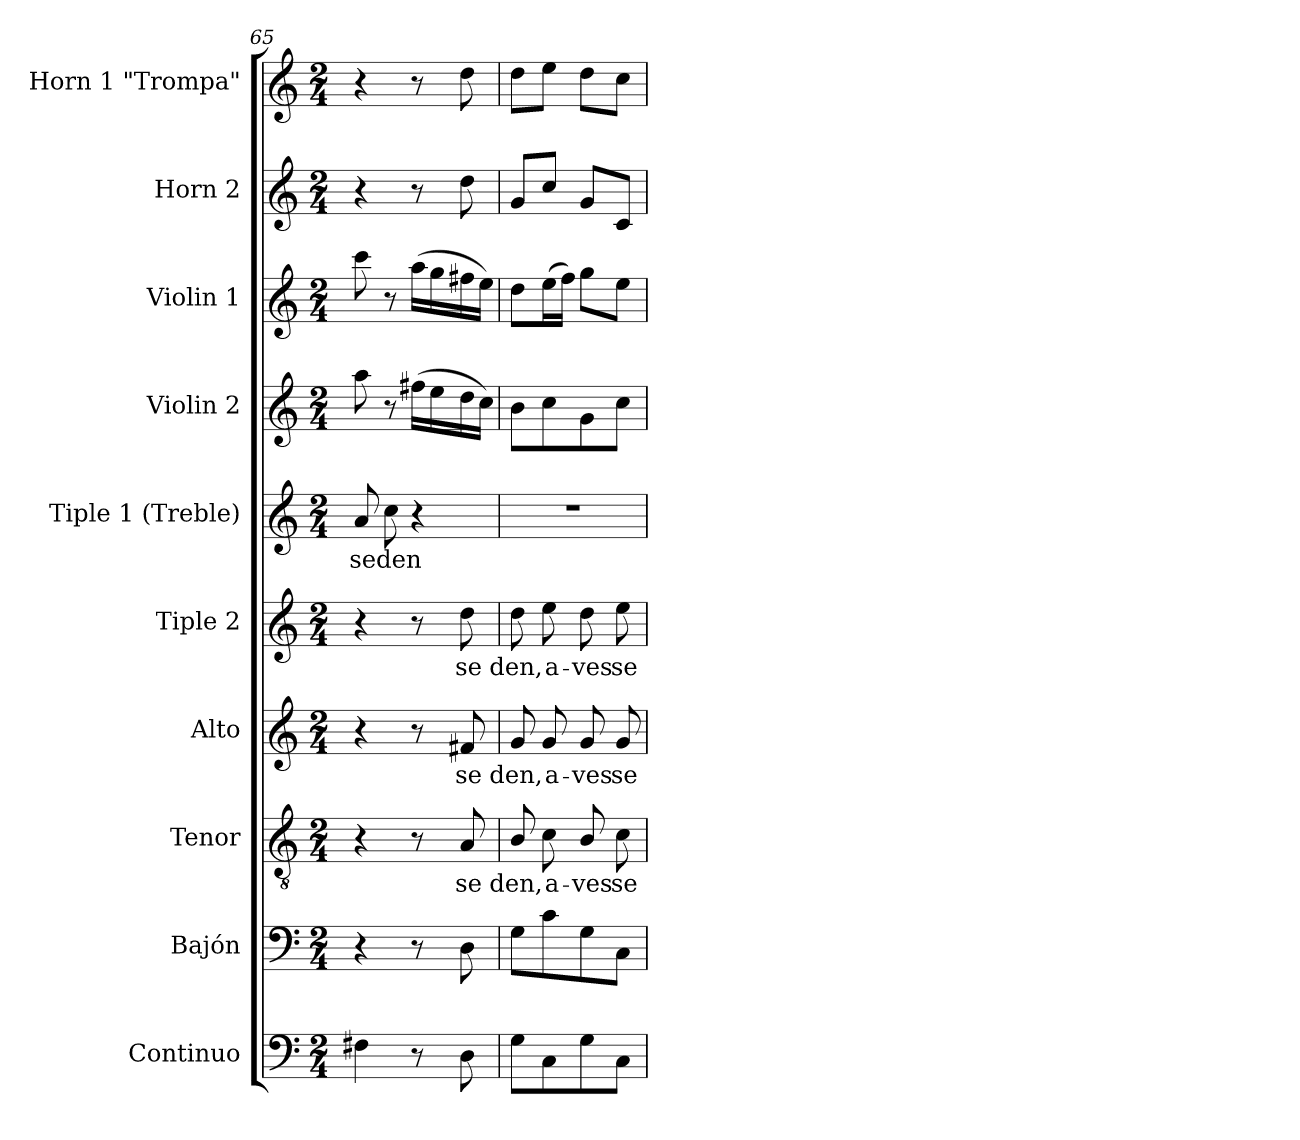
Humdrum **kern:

**kern	**kern	**kern	**text	**kern	**text	**kern	**text	**kern	**text	**kern	**kern	**kern	**kern
*part10	*part9	*part8	*part8	*part7	*part7	*part6	*part6	*part5	*part5	*part4	*part3	*part2	*part1
*staff10	*staff9	*staff8	*staff8	*staff7	*staff7	*staff6	*staff6	*staff5	*staff5	*staff4	*staff3	*staff2	*staff1
*I"Continuo	*I"Bajón	*I"Tenor	*	*I"Alto	*	*I"Tiple 2	*	*I"Tiple 1 (Treble)	*	*I"Violin 2	*I"Violin 1	*I"Horn 2	*I"Horn 1 "Trompa"
*I'Cont.	*	*I'T.	*	*I'A.	*	*	*	*	*	*I'Vln. 2	*I'Vln. 1	*I'Hn 1.	*I'Hn 1.
*clefF4	*clefF4	*clefGv2	*	*clefG2	*	*clefG2	*	*clefG2	*	*clefG2	*clefG2	*clefG2	*clefG2
*	*	*ITrd7c12	*	*	*	*	*	*	*	*	*	*ITrd7c12	*ITrd7c12
*k[]	*k[]	*k[]	*	*k[]	*	*k[]	*	*k[]	*	*k[]	*k[]	*k[]	*k[]
*C:	*C:	*C:	*	*C:	*	*C:	*	*C:	*	*C:	*C:	*C:	*C:
*M2/4	*M2/4	*M2/4	*	*M2/4	*	*M2/4	*	*M2/4	*	*M2/4	*M2/4	*M2/4	*M2/4
=65	=65	=65	=65	=65	=65	=65	=65	=65	=65	=65	=65	=65	=65
!	!	!	!	!	!	!	!	!	!LO:LY:b:color=#000000	!	!	!	!
4F#Xi\	4r	4r	.	4r	.	4r	.	8ai/	se	8aai\	8ccci\	4r	4r
!	!	!	!	!	!	!	!	!	!LO:LY:b:color=#000000	!	!	!	!
.	.	.	.	.	.	.	.	8cci\	den	8r	8r	.	.
8r	8r	8r	.	8r	.	8r	.	4r	.	(16ff#Xi\LL	(16aai\LL	8r	8r
.	.	.	.	.	.	.	.	.	.	16eei\	16ggi\	.	.
!	!	!	!LO:LY:b:color=#000000	!	!	!	!	!	!	!	!	!	!
!	!	!	!	!	!LO:LY:b:color=#000000	!	!	!	!	!	!	!	!
!	!	!	!	!	!	!	!LO:LY:b:color=#000000	!	!	!	!	!	!
8Di\	8Di\	8AAi/	se	8f#Xi/	se	8ddi\	se	.	.	16ddi\	16ff#Xi\	8di\	8di\
.	.	.	.	.	.	.	.	.	.	16cci\JJ)	16eei\JJ)	.	.
=66	=66	=66	=66	=66	=66	=66	=66	=66	=66	=66	=66	=66	=66
!	!	!	!LO:LY:b:color=#000000	!	!	!	!	!	!	!	!	!	!
!	!	!	!	!	!LO:LY:b:color=#000000	!	!	!	!	!	!	!	!
!	!	!	!	!	!	!	!LO:LY:b:color=#000000	!LO:N:vis=1	!	!	!	!	!
8Gi\L	8Gi\L	8BBi/	den,	8gi/	den,	8ddi\	den,	2r	.	8bi\L	8ddi\L	8Gi/L	8di\L
!	!	!	!LO:LY:b:color=#000000	!	!	!	!	!	!	!	!	!	!
!	!	!	!	!	!LO:LY:b:color=#000000	!	!	!	!	!	!	!	!
!	!	!	!	!	!	!	!LO:LY:b:color=#000000	!	!	!	!	!	!
8Ci\	8ci\	8Ci\	a-	8gi/	a-	8eei\	a-	.	.	8cci\	(16eei\L	8ci/J	8ei\J
.	.	.	.	.	.	.	.	.	.	.	16ffi\JJ)	.	.
!	!	!	!LO:LY:b:color=#000000	!	!	!	!	!	!	!	!	!	!
!	!	!	!	!	!LO:LY:b:color=#000000	!	!	!	!	!	!	!	!
!	!	!	!	!	!	!	!LO:LY:b:color=#000000	!	!	!	!	!	!
8Gi\	8Gi\	8BBi/	-ves	8gi/	-ves	8ddi\	-ves	.	.	8gi\	8ggi\L	8Gi/L	8di\L
!	!	!	!LO:LY:b:color=#000000	!	!	!	!	!	!	!	!	!	!
!	!	!	!	!	!LO:LY:b:color=#000000	!	!	!	!	!	!	!	!
!	!	!	!	!	!	!	!LO:LY:b:color=#000000	!	!	!	!	!	!
8Ci\J	8Ci\J	8Ci\	se	8gi/	se	8eei\	se	.	.	8cci\J	8eei\J	8Ci/J	8ci\J
=	=	=	=	=	=	=	=	=	=	=	=	=	=
*-	*-	*-	*-	*-	*-	*-	*-	*-	*-	*-	*-	*-	*-
